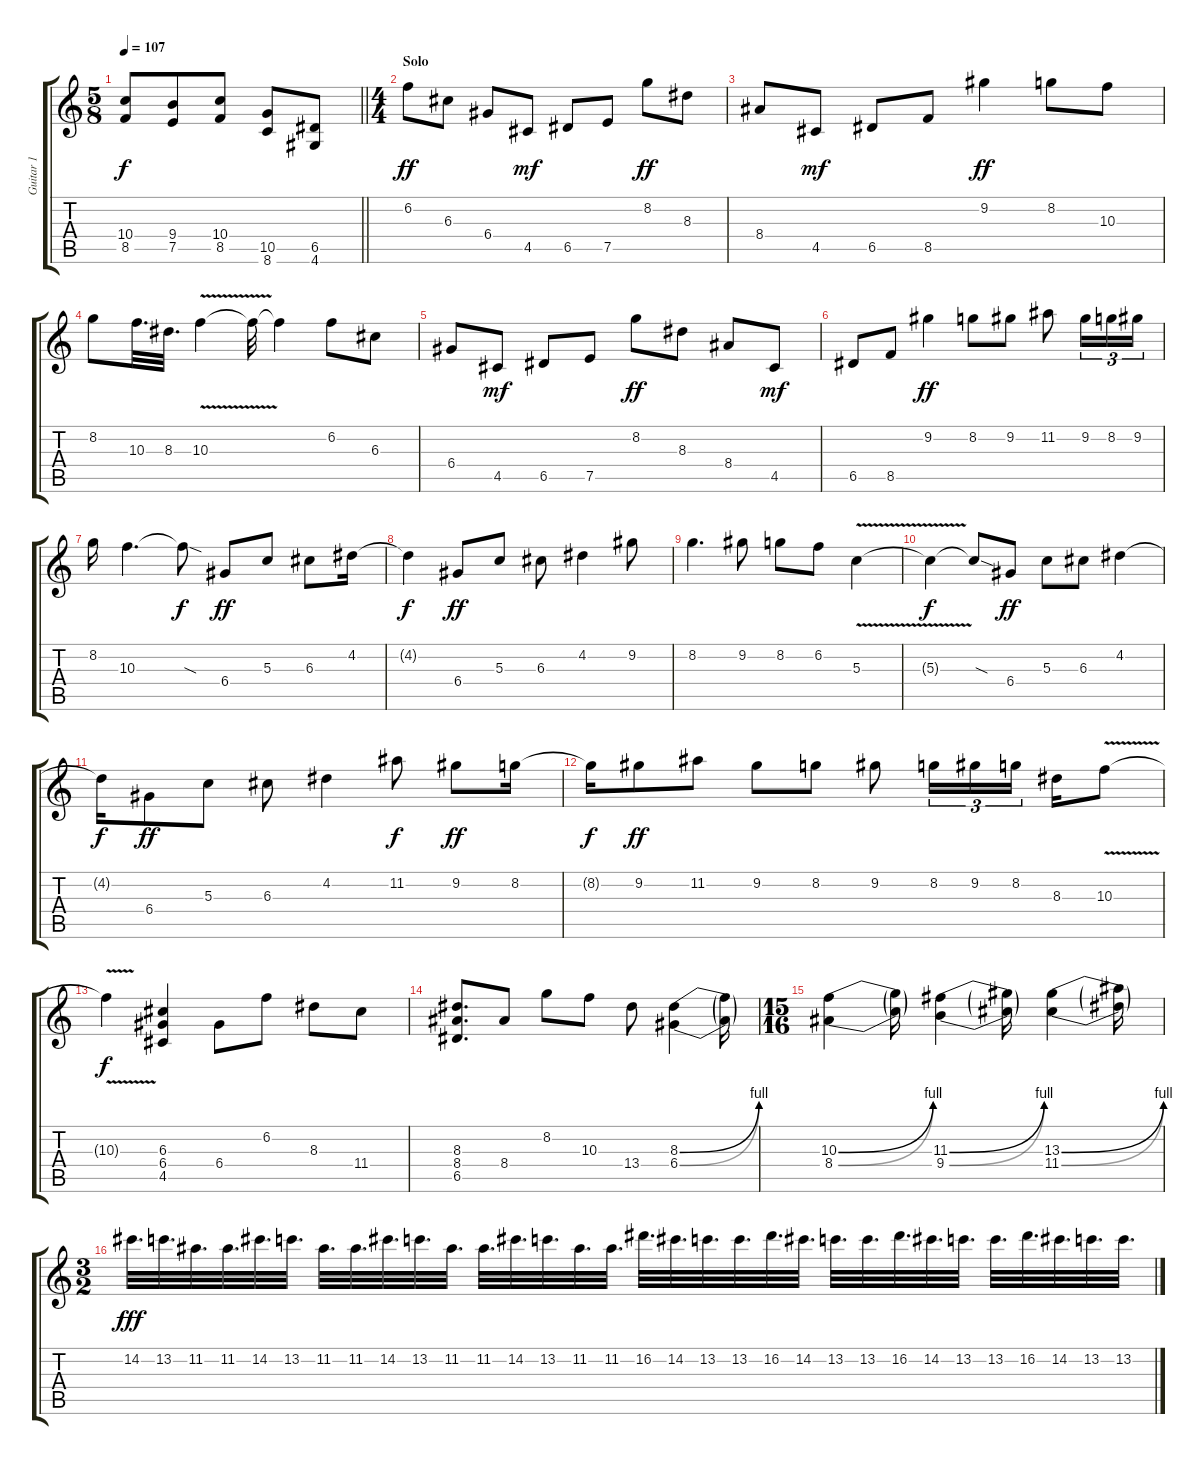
\track ("Guitar 1" "Guitar 1") {instrument distortionguitar}
\staff {score tabs}
\tuning (E4 B3 G3 D3 A2 E2) {hide}
\ts (5 8)
\tempo 107
\clef g2
\barLineRight lightlight
\ks c
(10.4 8.5).8{dy f} (9.4 7.5).8 (10.4 8.5).8 (10.5 8.6).8 (6.5 4.6).8 |
\ts (4 4)
\section ("" "Solo")
6.2.8{dy ff} 6.3.8 6.4.8 4.5.8{dy mf} 6.5.8 7.5.8 8.2.8{dy ff} 8.3.8 |
8.4.8 4.5.8{dy mf} 6.5.8 8.5.8 9.2.4{dy ff} 8.2.8 10.3.8 |
8.2.8 10.3.32{d} 8.3.32{d} 10.3{v}.4 10.3{t}.32 10.3{t}.4 6.2.8 6.3.8 |
6.4.8 4.5.8{dy mf} 6.5.8 7.5.8 8.2.8{dy ff} 8.3.8 8.4.8 4.5.8{dy mf} |
6.5.8 8.5.8 9.2.4{dy ff} 8.2.8 9.2.8 11.2.8 9.2.16{tu (3 2)} 8.2.16{tu (3 2)} 9.2.16{tu (3 2)} |
8.2.16 10.3.4{d} 10.3{sod t}.8{dy f} 6.4.8{dy ff} 5.3.8 6.3.8 4.2.16 |
4.2{t}.4{dy f} 6.4.8{dy ff} 5.3.8 6.3.8 4.2.4 9.2.8 |
8.2.4{d} 9.2.8 8.2.8 6.2.8 5.3{v}.4 |
5.3{t}.4{dy f} 5.3{sod t}.8 6.4.8{dy ff} 5.3.8 6.3.8 4.2.4 |
4.2{t}.16{dy f} 6.4.8{dy ff} 5.3.8 6.3.8 4.2.4 11.2.8{dy f} 9.2.8{dy ff} 8.2.16 |
8.2{t}.16{dy f} 9.2.8{dy ff} 11.2.8 9.2.8 8.2.8 9.2.8 8.2.16{tu (3 2)} 9.2.16{tu (3 2)} 8.2.16{tu (3 2) beam splitsecondary} 8.3.16 10.3{v}.8 |
10.3{t}.4{dy f} (6.3 6.4 4.5).4 6.4.8 6.2.8 8.3.8 11.4.8 |
(8.3 8.4 6.5).8{d} 8.4.8 8.2.8 10.3.8 13.4.8 (8.3{be (bend 0 0 60 4)} 6.4{be (bend 0 0 60 4)}).4 (8.3{t} 6.4{t}).16 |
\ts (15 16)
(10.3{be (bend 0 0 60 4)} 8.4{be (bend 0 0 60 4)}).4 (10.3{t} 8.4{t}).16 (11.3{be (bend 0 0 60 4)} 9.4{be (bend 0 0 60 4)}).4 (11.3{t} 9.4{t}).16 (13.3{be (bend 0 0 60 4)} 11.4{be (bend 0 0 60 4)}).4 (13.3{t} 11.4{t}).16 |
\ts (3 2)
14.2.32{d dy fff} 13.2.32{d} 11.2.32{d} 11.2.32{d} 14.2.32{d} 13.2.32{d} 11.2.32{d} 11.2.32{d} 14.2.32{d} 13.2.32{d} 11.2.32{d} 11.2.32{d} 14.2.32{d} 13.2.32{d} 11.2.32{d} 11.2.32{d} 16.2.32{d} 14.2.32{d} 13.2.32{d} 13.2.32{d} 16.2.32{d} 14.2.32{d} 13.2.32{d} 13.2.32{d} 16.2.32{d} 14.2.32{d} 13.2.32{d} 13.2.32{d} 16.2.32{d} 14.2.32{d} 13.2.32{d} 13.2.32{d}
